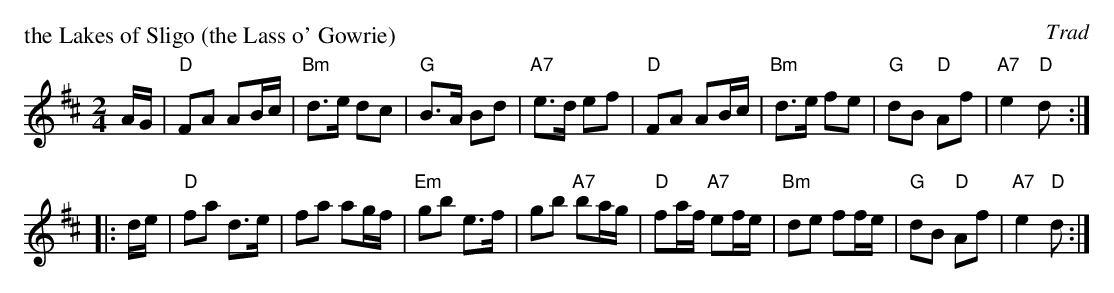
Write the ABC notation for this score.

X:1
P: the Lakes of Sligo (the Lass o' Gowrie)
O: Trad
M: 2/4
L: 1/8
K: D
   A/G/ \
| "D"FA AB/c/ | "Bm"d>e dc | "G"B>A   Bd | "A7"e>d   ef \
| "D"FA AB/c/ | "Bm"d>e fe | "G"dB "D"Af | "A7"e2 "D"d :|
|: d/e/ \
| "D"fa        d>e   |     fa ag/f/ | "Em"gb   e>f |     gb "A7"ba/g/ \
| "D"fa/f/ "A7"ef/e/ | "Bm"de ff/e/ |  "G"dB "D"Af | "A7"e2  "D"d :|
